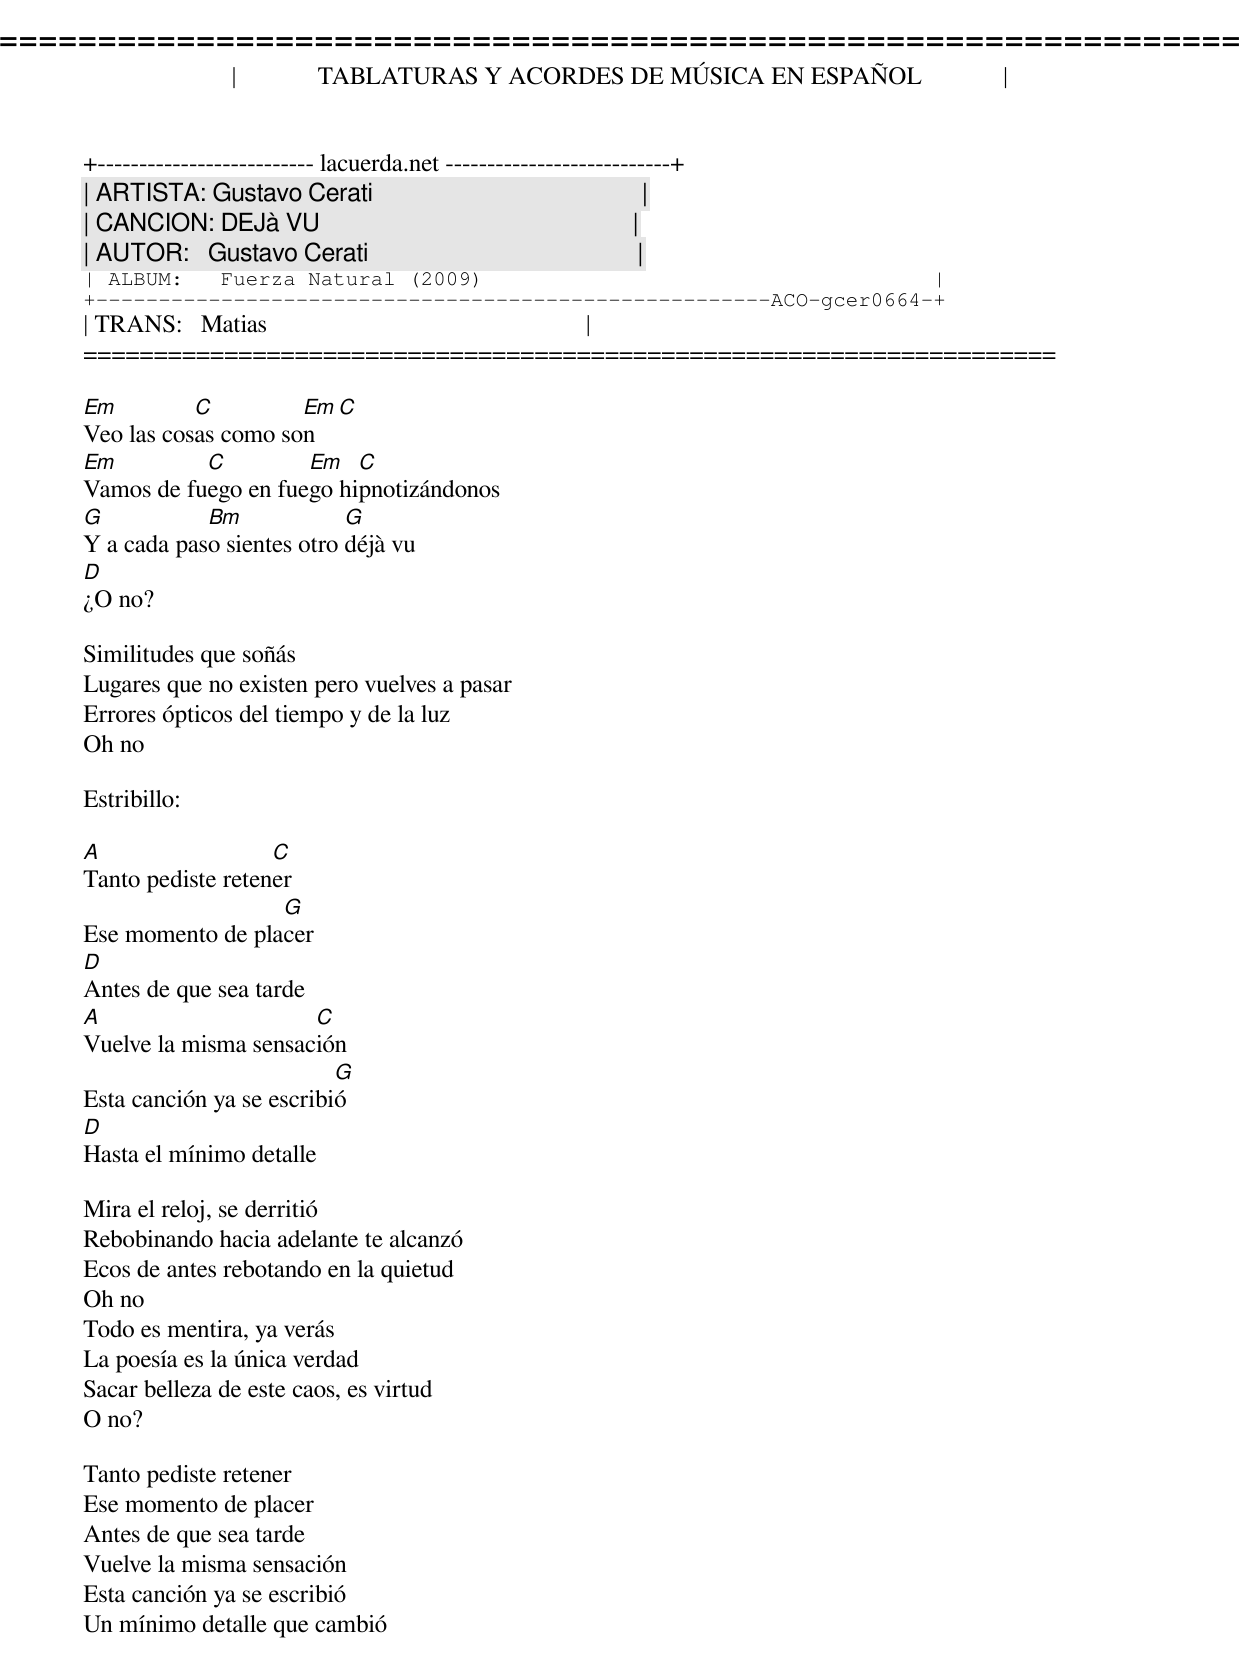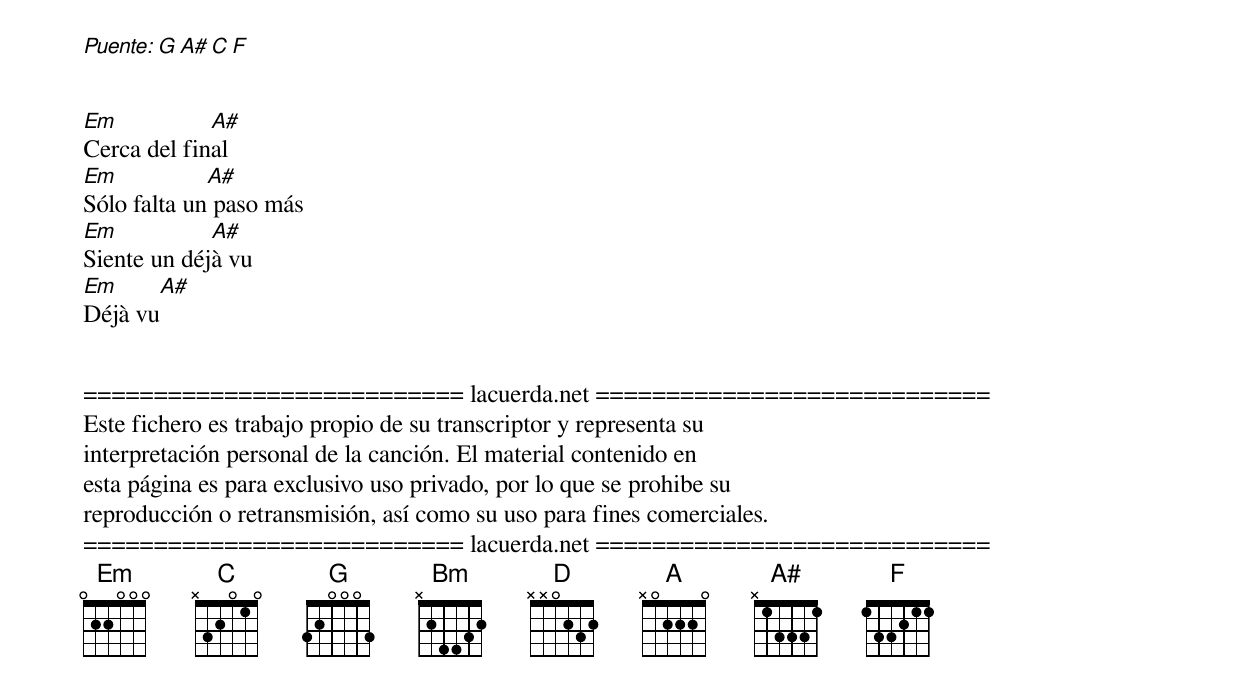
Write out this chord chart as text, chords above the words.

=====================================================================
|             TABLATURAS Y ACORDES DE MÚSICA EN ESPAÑOL             |
+-------------------------- lacuerda.net ---------------------------+
| ARTISTA: Gustavo Cerati                                           |
| CANCION: DEJà VU                                                  |
| AUTOR:   Gustavo Cerati                                           |
| ALBUM:   Fuerza Natural (2009)                                    |
+------------------------------------------------------ACO-gcer0664-+
| TRANS:   Matias                                                   |
=====================================================================

Em         C         Em   C
Veo las cosas como son
Em         C         Em   C
Vamos de fuego en fuego hipnotizándonos
G           Bm             G
Y a cada paso sientes otro déjà vu
D
¿O no?

Similitudes que soñás
Lugares que no existen pero vuelves a pasar
Errores ópticos del tiempo y de la luz
Oh no

Estribillo:

A                  C
Tanto pediste retener
                  G
Ese momento de placer
D
Antes de que sea tarde
A                     C
Vuelve la misma sensación
                          G
Esta canción ya se escribió
D
Hasta el mínimo detalle

Mira el reloj, se derritió
Rebobinando hacia adelante te alcanzó
Ecos de antes rebotando en la quietud
Oh no
Todo es mentira, ya verás
La poesía es la única verdad
Sacar belleza de este caos, es virtud
O no?

Tanto pediste retener
Ese momento de placer
Antes de que sea tarde
Vuelve la misma sensación
Esta canción ya se escribió
Un mínimo detalle que cambió

Puente: G A# C F


Em           A#
Cerca del final
Em           A#
Sólo falta un paso más
Em           A#
Siente un déjà vu
Em           A#
Déjà vu


=========================== lacuerda.net ============================
Este fichero es trabajo propio de su transcriptor y representa su
interpretación personal de la canción. El material contenido en
esta página es para exclusivo uso privado, por lo que se prohibe su
reproducción o retransmisión, así como su uso para fines comerciales.
=========================== lacuerda.net ============================
